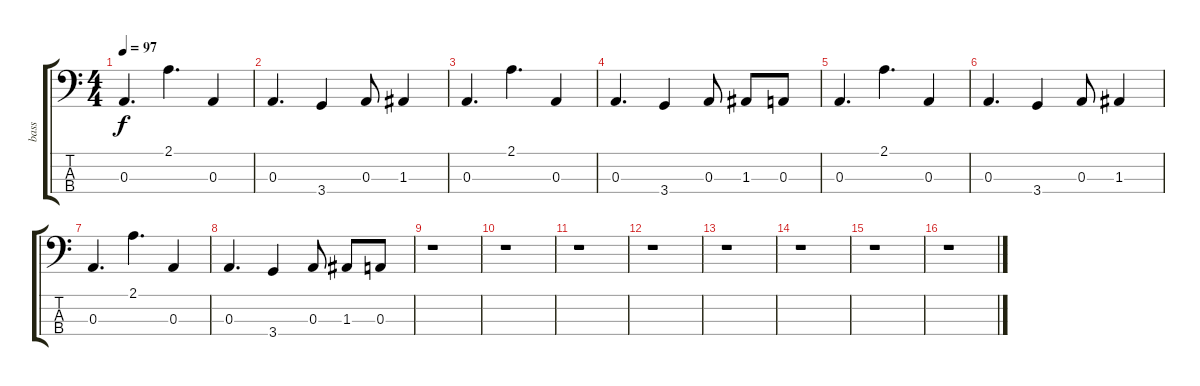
\track ("bass" "bass") {instrument slapbass2}
\staff {score tabs}
\tuning (G2 D2 A1 E1) {hide}
\ts (4 4)
\tempo 97
\clef f4
\ks c
0.3.4{d dy f} 2.1.4{d} 0.3.4 |
0.3.4{d} 3.4.4 0.3.8 1.3.4 |
0.3.4{d} 2.1.4{d} 0.3.4 |
0.3.4{d} 3.4.4 0.3.8 1.3.8 0.3.8 |
0.3.4{d} 2.1.4{d} 0.3.4 |
0.3.4{d} 3.4.4 0.3.8 1.3.4 |
0.3.4{d} 2.1.4{d} 0.3.4 |
0.3.4{d} 3.4.4 0.3.8 1.3.8 0.3.8 |
r.1 |
r.1 |
r.1 |
r.1 |
r.1 |
r.1 |
r.1 |
r.1
